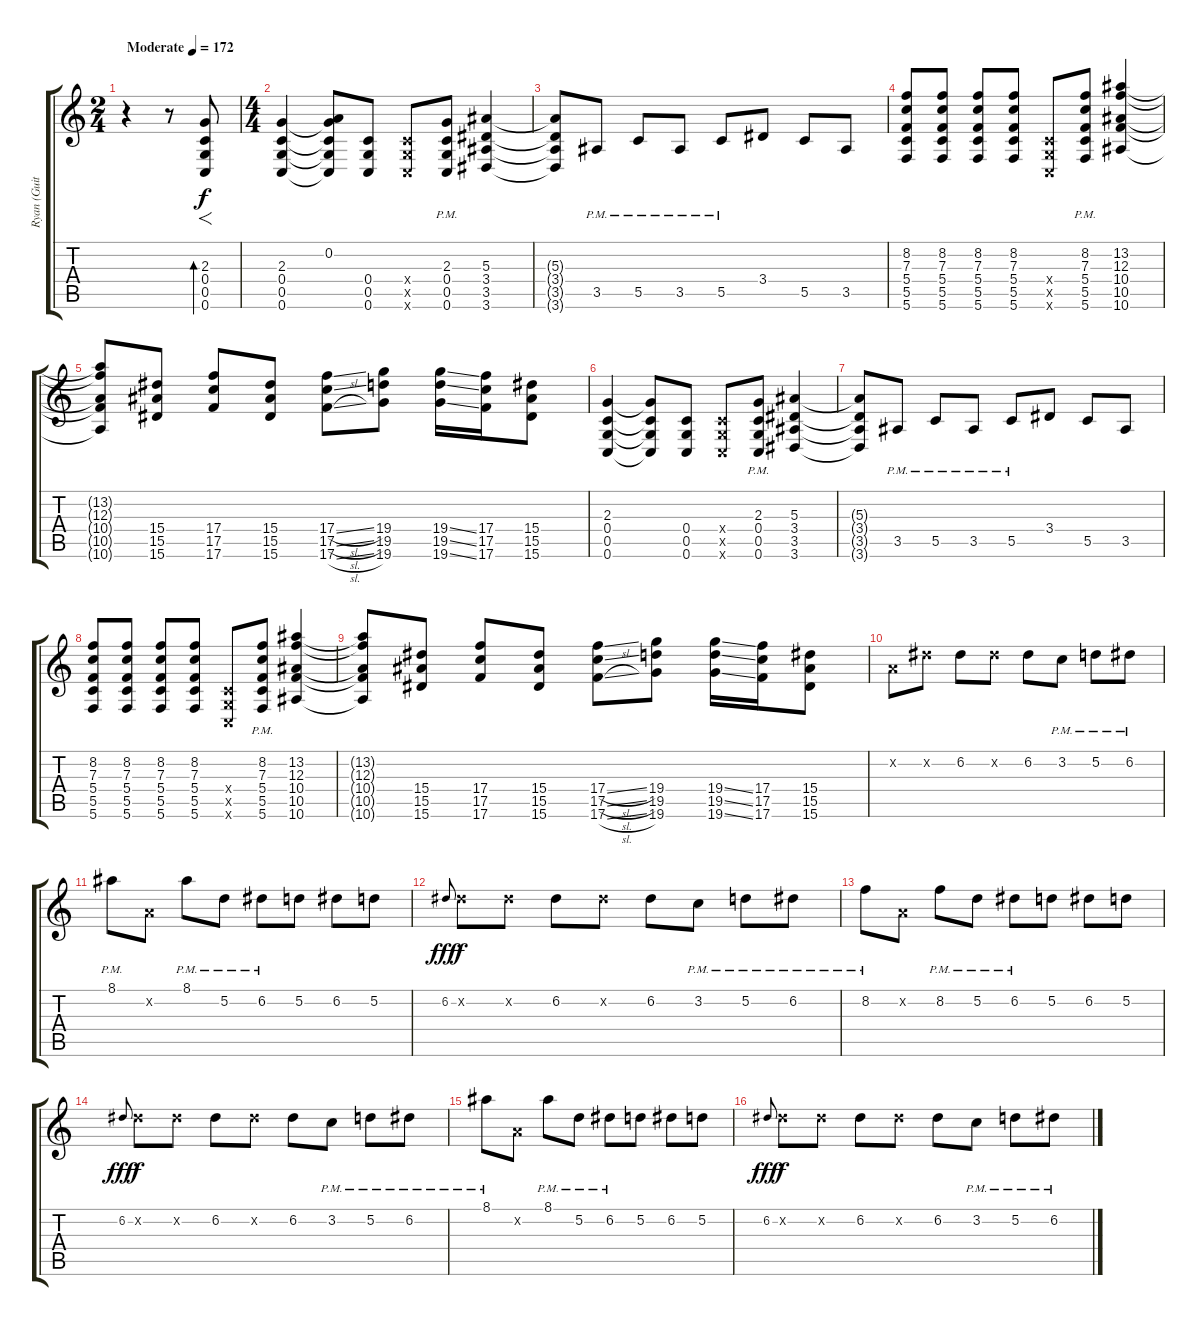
\track ("Ryan (Guitarra 2)" "Ryan (Guit") {instrument distortionguitar}
\staff {score tabs}
\tuning (D4 A3 F3 C3 G2 C2) {hide}
\ts (2 4)
\tempo (172 "Moderate")
\clef g2
\ks c
r.4{dy f instrument distortionguitar} r.8 (2.3 0.4 0.5 0.6).8{f bd 480} |
\ts (4 4)
(2.3 0.4 0.5 0.6).4 (0.2 2.3{t} 0.4{t} 0.5{t} 0.6{t}).8 (0.4 0.5 0.6).8 (0.4{x} 0.5{x} 0.6{x}).8 (2.3{pm} 0.4{pm} 0.5{pm} 0.6{pm}).8 (5.3 3.4 3.5 3.6).4 |
(5.3{t} 3.4{t} 3.5{t} 3.6{t}).8 3.5{pm}.8 5.5{pm}.8 3.5{pm}.8 5.5{pm}.8 3.4.8 5.5.8 3.5.8 |
(8.2 7.3 5.4 5.5 5.6).8 (8.2 7.3 5.4 5.5 5.6).8 (8.2 7.3 5.4 5.5 5.6).8 (8.2 7.3 5.4 5.5 5.6).8 (0.4{x} 0.5{x} 0.6{x}).8 (8.2{pm} 7.3{pm} 5.4{pm} 5.5{pm} 5.6{pm}).8 (13.2 12.3 10.4 10.5 10.6).4 |
(13.2{t} 12.3{t} 10.4{t} 10.5{t} 10.6{t}).8 (15.4 15.5 15.6).8 (17.4 17.5 17.6).8 (15.4 15.5 15.6).8 (17.4{sl} 17.5{sl} 17.6{sl}).8 (19.4 19.5 19.6).8 (19.4{ss} 19.5{ss} 19.6{ss}).16 (17.4 17.5 17.6).16 (15.4 15.5 15.6).8 |
(2.3 0.4 0.5 0.6).4 (2.3{t} 0.4{t} 0.5{t} 0.6{t}).8 (0.4 0.5 0.6).8 (0.4{x} 0.5{x} 0.6{x}).8 (2.3{pm} 0.4{pm} 0.5{pm} 0.6{pm}).8 (5.3 3.4 3.5 3.6).4 |
(5.3{t} 3.4{t} 3.5{t} 3.6{t}).8 3.5{pm}.8 5.5{pm}.8 3.5{pm}.8 5.5{pm}.8 3.4.8 5.5.8 3.5.8 |
(8.2 7.3 5.4 5.5 5.6).8 (8.2 7.3 5.4 5.5 5.6).8 (8.2 7.3 5.4 5.5 5.6).8 (8.2 7.3 5.4 5.5 5.6).8 (0.4{x} 0.5{x} 0.6{x}).8 (8.2{pm} 7.3{pm} 5.4{pm} 5.5{pm} 5.6{pm}).8 (13.2 12.3 10.4 10.5 10.6).4 |
(13.2{t} 12.3{t} 10.4{t} 10.5{t} 10.6{t}).8 (15.4 15.5 15.6).8 (17.4 17.5 17.6).8 (15.4 15.5 15.6).8 (17.4{sl} 17.5{sl} 17.6{sl}).8 (19.4 19.5 19.6).8 (19.4{ss} 19.5{ss} 19.6{ss}).16 (17.4 17.5 17.6).16 (15.4 15.5 15.6).8 |
0.2{x}.8{volume 6 instrument distortionguitar} 6.2{x}.8 6.2.8 6.2{x}.8 6.2.8 3.2{pm}.8 5.2{pm}.8 6.2{pm}.8 |
8.1{pm}.8 0.2{x}.8 8.1{pm}.8 5.2{pm}.8 6.2{pm}.8 5.2.8 6.2.8 5.2.8 |
6.2.8{gr onbeat dy fff} 6.2{x}.8{dy f} 6.2{x}.8 6.2.8 6.2{x}.8 6.2.8 3.2{pm}.8 5.2{pm}.8 6.2{pm}.8 |
8.2{pm}.8 0.2{x}.8 8.2{pm}.8 5.2{pm}.8 6.2{pm}.8 5.2.8 6.2.8 5.2.8 |
6.2.8{gr onbeat dy fff} 6.2{x}.8{dy f} 6.2{x}.8 6.2.8 6.2{x}.8 6.2.8 3.2{pm}.8 5.2{pm}.8 6.2{pm}.8 |
8.1{pm}.8 0.2{x}.8 8.1{pm}.8 5.2{pm}.8 6.2{pm}.8 5.2.8 6.2.8 5.2.8 |
6.2.8{gr onbeat dy fff} 6.2{x}.8{dy f} 6.2{x}.8 6.2.8 6.2{x}.8 6.2.8 3.2{pm}.8 5.2{pm}.8 6.2{pm}.8
